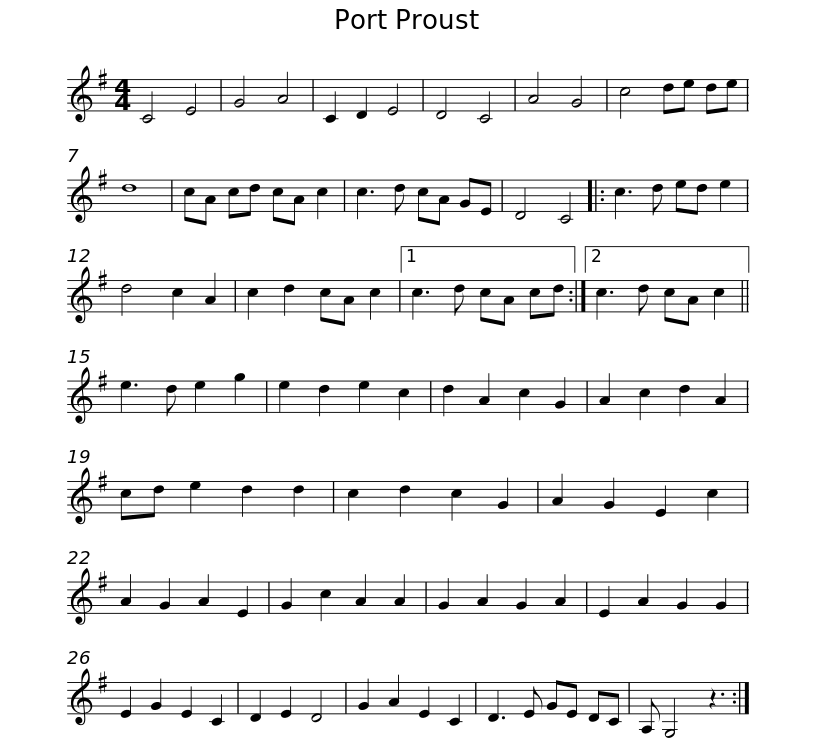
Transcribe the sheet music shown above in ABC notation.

X:1
L:1/8
M:4/4
I:linebreak $
K:G
V:1 treble
V:1
 C4 E4 | G4 A4 | C2 D2 E4 | D4 C4 | A4 G4 | %5
 c4 de de | d8 | cA cd cA c2 | c3 d cA GE | D4 C4 |:$ %10
 c3 d ed e2 | d4 c2 A2 | c2 d2 cA c2 |1 c3 d cA cd :|2 c3 d cA c2 || %15
 e3 d e2 g2 | e2 d2 e2 c2 | d2 A2 c2 G2 |$ A2 c2 d2 A2 | cd e2 d2 d2 | %20
 c2 d2 c2 G2 | A2 G2 E2 c2 | A2 G2 A2 E2 | G2 c2 A2 A2 | G2 A2 G2 A2 | %25
 E2 A2 G2 G2 | E2 G2 E2 C2 | D2 E2 D4 |$ G2 A2 E2 C2 | D3 E GE DC | %30
 A, G,4 z3 :| %31
